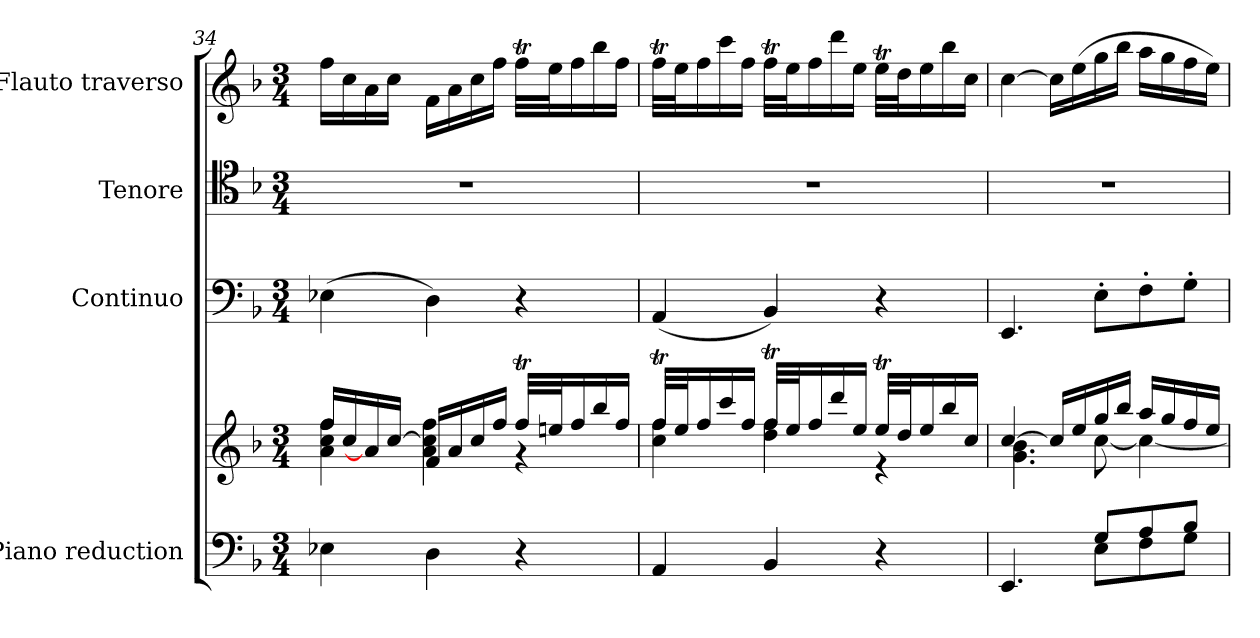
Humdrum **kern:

**kern	**kern	**kern	**kern	**kern
*part4	*part4	*part3	*part2	*part1
*staff5	*staff4	*staff3	*staff2	*staff1
*I"Piano reduction	*	*I"Continuo	*I"Tenore	*I"Flauto traverso
*I'Pno	*	*	*	*I'Fl
!!LO:LB:g=z
*clefF4	*clefG2	*clefF4	*clefC4	*clefG2
*k[b-]	*k[b-]	*k[b-]	*k[b-]	*k[b-]
*M3/4	*M3/4	*M3/4	*M3/4	*M3/4
=34	=34	=34	=34	=34
*	*^	*	*	*
4E-X\	16ff/LL	4a\ 4cc\ 4ff\	(4E-X\	2.r	16ff\LL
.	16cc/	.	.	.	16cc\
.	16a/]	.	.	.	16a\
.	[<16cc/JJ	.	.	.	16cc\JJ
4D\	16f/LL	4a\ 4cc\] 4ff\	4D\)	.	16f\LL
.	16a/	.	.	.	16a\
.	16cc/	.	.	.	16cc\
.	16ff/JJ	.	.	.	16ff\JJ
4r	32ffT/LLL	4r	4r	.	32ffT\LLL
.	32een/J	.	.	.	32ee\J
.	16ff/	.	.	.	16ff\
.	16bb-/	.	.	.	16bb-\
.	16ff/JJ	.	.	.	16ff\JJ
=35	=35	=35	=35	=35	=35
4AA/	32ffT/LLL	4cc\ 4ff\	(4AA/	2.r	32ffT\LLL
.	32ee/J	.	.	.	32ee\J
.	16ff/	.	.	.	16ff\
.	16ccc/	.	.	.	16ccc\
.	16ff/JJ	.	.	.	16ff\JJ
4BB-/	32ffT/LLL	4dd\ 4ff\	4BB-/)	.	32ffT\LLL
.	32ee/J	.	.	.	32ee\J
.	16ff/	.	.	.	16ff\
.	16ddd/	.	.	.	16ddd\
.	16ee/JJ	.	.	.	16ee\JJ
4r	32eet/LLL	4r	4r	.	32eet\LLL
.	32dd/J	.	.	.	32dd\J
.	16ee/	.	.	.	16ee\
.	16bb-/	.	.	.	16bb-\
.	16cc/JJ	.	.	.	16cc\JJ
=36	=36	=36	=36	=36	=36
*^	*	*	*	*	*
4.EE/	4.ryy	[4cc/	4.g\ 4.b-\	4.EE/	2.r	[4cc\
.	.	16cc/LL]	.	.	.	16cc\LL]
.	.	16ee/	.	.	.	(16ee\
8G/L	8E\L	16gg/	[8cc\	8E'\L	.	16gg\
.	.	16bb-/JJ	.	.	.	16bb-\JJ
8A/	8F\	16aa/LL	4cc\_	8F'\	.	16aa\LL
.	.	16gg/	.	.	.	16gg\
8B-/J	8G\J	16ff/	.	8G'\J	.	16ff\
.	.	16ee/JJ	.	.	.	16ee\JJ)
*v	*v	*	*	*	*	*
*	*v	*v	*	*	*
=	=	=	=	=
*-	*-	*-	*-	*-
